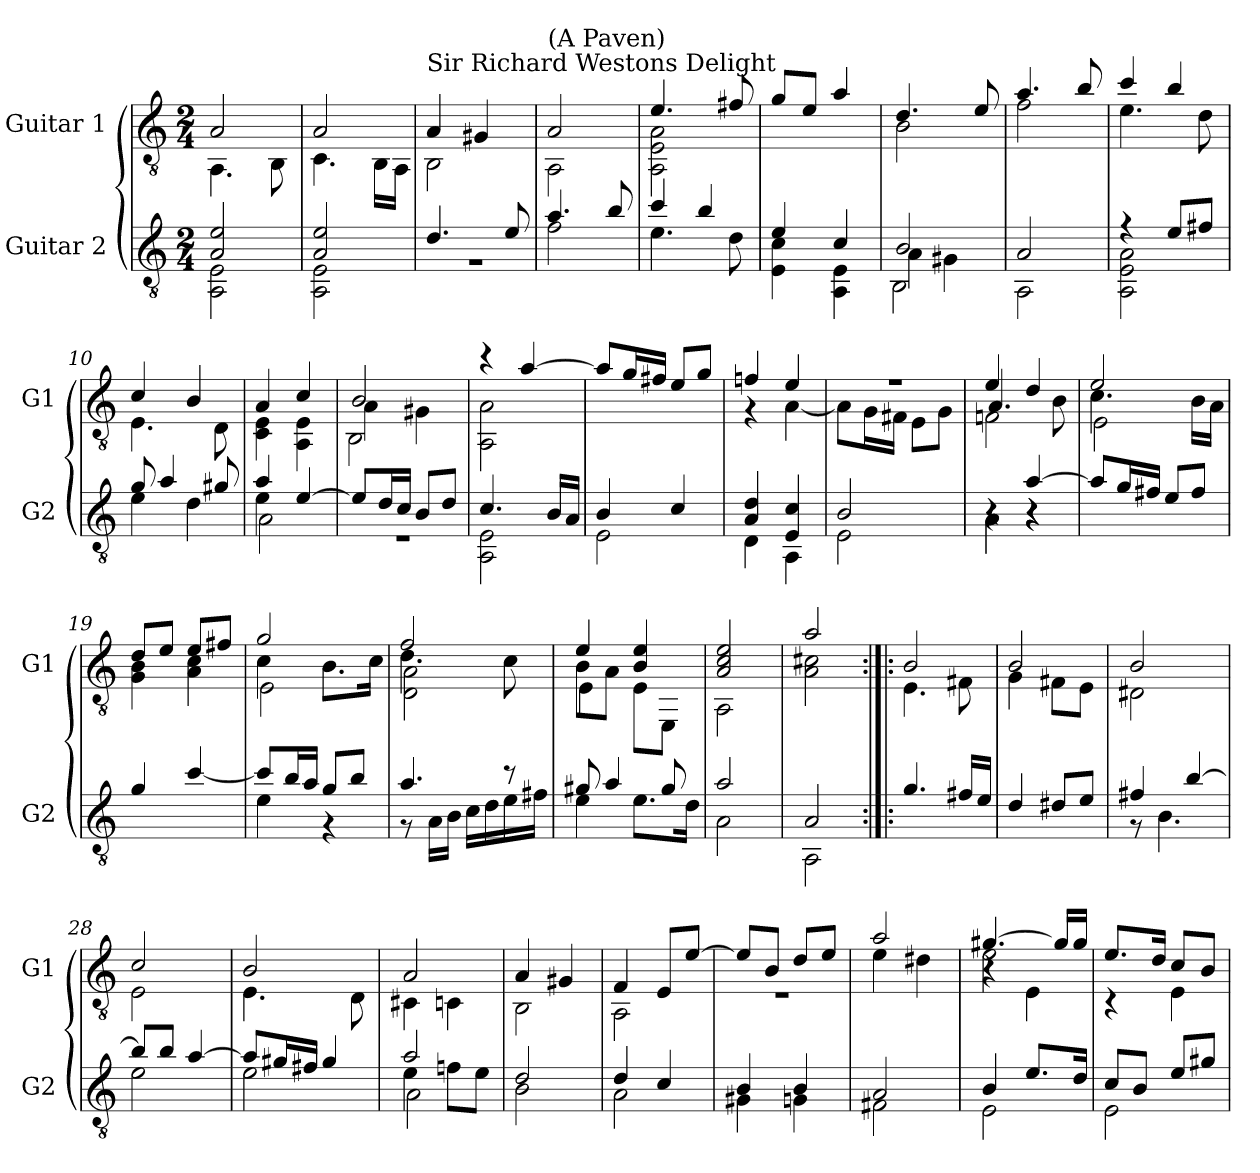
**kern	**kern
*part2	*part1
*staff2	*staff1
*I"Guitar 2	*I"Guitar 1
*I'G2	*I'G1
!!LO:PB:g=z
*clefGv2	*clefGv2
*ITrd7c12	*ITrd7c12
*k[]	*k[]
*a:	*a:
*M2/4	*M2/4
*MM56	*MM56
=1	=1
*^	*^
2AAi/ 2Ei	2AAAi\ 2EEi	2AAi/	4.AAAi\
.	.	.	8BBBi\
=2	=2	=2	=2
2AAi/ 2Ei	2AAAi\ 2EEi	2AAi/	4.CCi\
.	.	.	16BBBi\LL
.	.	.	16AAAi\JJ
=3	=3	=3	=3
!	!	!LO:TX:a:t=Sir Richard Westons Delight	!
!	!LO:N:vis=1	!	!
4.Di/	2r	4AAi/	2BBBi\
.	.	4GG#Xi/	.
8Ei/	.	.	.
=4	=4	=4	=4
!	!	!LO:TX:a:t=(A Paven)	!
4.Ai/	2Fi\	2AAi/	2AAAi\
8Bi/	.	.	.
=5	=5	=5	=5
4ci/	4.Ei\	4.Ei/	2AAAi\ 2EEi 2AAi
4Bi/	.	.	.
.	8Di\	8F#Xi/	.
*	*	*v	*v
=6	=6	=6
4Ei/	4EEi\ 4Ci	8Gi/L
.	.	8Ei/J
4Ci/	4AAAi\ 4EEi	4Ai/
=7	=7	=7
*	*^	*^
2BBi/	4AAi\	2BBBi\	4.Di/	2BBi\
.	4GG#Xi\	.	.	.
.	.	.	8Ei/	.
*	*v	*v	*	*
=8	=8	=8	=8
2AAi/	2AAAi\	4.Ai/	2Fi\
.	.	8Bi/	.
=9	=9	=9	=9
4r	2AAAi\ 2EEi 2AAi	4ci/	4.Ei\
8Ei/L	.	4Bi/	.
8F#Xi/J	.	.	8Di\
!!LO:LB:g=z	!!
=10	=10	=10	=10
8Gi/	4Ei\	4Ci/	4.EEi\
4Ai/	.	.	.
.	4Di\	4BBi/	.
8G#Xi/	.	.	8DDi\
=11	=11	=11	=11
*	*^	*	*
4Ai/	4Ei\	2AAi\	4AAi/	4CCi\ 4EEi
[>4Ei/	4ryy	.	4Ci/	4AAAi\ 4EEi
*	*v	*v	*	*
=12	=12	=12	=12
!	!LO:N:vis=1	!	!
*	*	*	*^
8Ei/L]	2r	2BBi/	4AAi\	2BBBi\
16Di/L	.	.	.	.
16Ci/JJ	.	.	.	.
8BBi/L	.	.	4GG#Xi\	.
8Di/J	.	.	.	.
*	*	*	*v	*v
=13	=13	=13	=13
4.Ci/	2AAAi\ 2EEi	4r	2AAAi\ 2AAi
.	.	[>4Ai/	.
16BBi/LL	.	.	.
16AAi/JJ	.	.	.
*	*	*v	*v
=14	=14	=14
4BBi/	2EEi\	8Ai/L]
.	.	16Gi/L
.	.	16F#Xi/JJ
4Ci/	.	8Ei/L
.	.	8Gi/J
=15	=15	=15
*	*	*^
4AAi/ 4Di	4DDi\	4Fni/	4r
4EEi/ 4Ci	4AAAi\	4Ei/	[<4AAi\
=16	=16	=16	=16
!	!	!LO:N:vis=1	!
2BBi/	2EEi\	2r	8AAi\L]
.	.	.	16GGi\L
.	.	.	16FF#Xi\JJ
.	.	.	8EEi\L
.	.	.	8GGi\J
=17	=17	=17	=17
*	*^	*	*^
4r	4AAi\	4AAi\	4Ei/	4.AAi/	2FFni\
[>4Ai/	4r	4r	4Di/	.	.
.	.	.	.	8BBi\	.
*v	*v	*v	*	*	*
=18	=18	=18	=18
8Ai/L]	2Ei/	4.Ci\	2EEi\
16Gi/L	.	.	.
16F#Xi/JJ	.	.	.
8Ei/L	.	.	.
8F#i/J	.	16BBi\LL	.
.	.	16AAi\JJ	.
*	*	*v	*v
!!LO:LB:g=z
=19	=19	=19
4Gi/	8Di/L	4GGi\ 4BBi
.	8Ei/J	.
[>4ci/	8Ei/L	4AAi\ 4Ci
.	8F#Xi/J	.
=20	=20	=20
*^	*	*^
8ci/L]	4Ei\	2Gi/	4Ci\	2EEi\
16Bi/L	.	.	.	.
16Ai/JJ	.	.	.	.
8Gi/L	4r	.	8.BBi\L	.
8Bi/J	.	.	.	.
.	.	.	16Ci\Jk	.
=21	=21	=21	=21	=21
4.Ai/	8r	2Fi/	4.Di\	2DDi\ 2AAi
.	16AAi\LL	.	.	.
.	16BBi\JJ	.	.	.
.	16Ci\LL	.	.	.
.	16Di\	.	.	.
8r	16Ei\	.	8Ci\	.
.	16F#Xi\JJ	.	.	.
=22	=22	=22	=22	=22
8G#Xi/	4Ei\	4Ei/	8BBi\L	4EEi\
4Ai/	.	.	8AAi\J	.
.	8.Ei\L	4BBi/ 4Ei	4ryy	8EEi\L
8G#i/	.	.	.	8EEEi\J
.	16Di\Jk	.	.	.
*	*	*	*v	*v
=23	=23	=23	=23
2Ai/	2AAi\	2AAi/ 2Ci 2Ei	2AAAi\
=24	=24	=24	=24
2AAi/	2AAAi\	2Ai/	2AAi\ 2C#Xi
*v	*v	*	*
=25:|!|:	=25:|!|:	=25:|!|:
4.Gi/	2BBi/	4.EEi\
16F#Xi/LL	.	8FF#Xi\
16Ei/JJ	.	.
=26	=26	=26
4Di/	2BBi/	4GGi\
8D#Xi/L	.	8FF#Xi\L
8Ei/J	.	8EEi\J
=27	=27	=27
*^	*	*
4F#Xi/	8r	2BBi/	2DD#Xi\
.	4.BBi\	.	.
[>4Bi/	.	.	.
!!LO:LB:g=z	!!
=28	=28	=28	=28
8Bi/L]	2Ei\	2Ci/	2EEi\
8Bi/J	.	.	.
[>4Ai/	.	.	.
=29	=29	=29	=29
8Ai/L]	2Ei\	2BBi/	4.EEi\
16G#Xi/L	.	.	.
16F#Xi/JJ	.	.	.
4G#i/	.	.	.
.	.	.	8DDi\
=30	=30	=30	=30
*	*^	*	*
2Ai/	4Ei\	2AAi\	2AAi/	4CC#Xi\
.	8Fni\L	.	.	4CCni\
.	8Ei\J	.	.	.
*	*v	*v	*	*
=31	=31	=31	=31
2Di/	2BBi\	4AAi/	2BBBi\
.	.	4GG#Xi/	.
=32	=32	=32	=32
4Di/	2AAi\	4FFi/	2AAAi\
4Ci/	.	8EEi/L	.
.	.	[>8Ei/J	.
=33	=33	=33	=33
!	!	!	!LO:N:vis=1
4BBi/	4GG#Xi\	8Ei/L]	2r
.	.	8BBi/J	.
4BBi/	4GGni\	8Di/L	.
.	.	8Ei/J	.
=34	=34	=34	=34
2AAi/	2FF#Xi\	2Ai/	4Ei\
.	.	.	4D#Xi\
=35	=35	=35	=35
*	*	*	*^
4BBi/	2EEi\	[>4.G#Xi/	2Ei\	4r
8.Ei/L	.	.	.	4EEi\
.	.	16G#i/LL]	.	.
16Di/Jk	.	16G#i/JJ	.	.
*	*	*	*v	*v
=36	=36	=36	=36
8Ci/L	2EEi\	8.Ei/L	4r
8BBi/J	.	.	.
.	.	16Di/Jk	.
8Ei/L	.	8Ci/L	4EEi\
8G#Xi/J	.	8BBi/J	.
*v	*v	*	*
*	*v	*v
=	=
*-	*-
